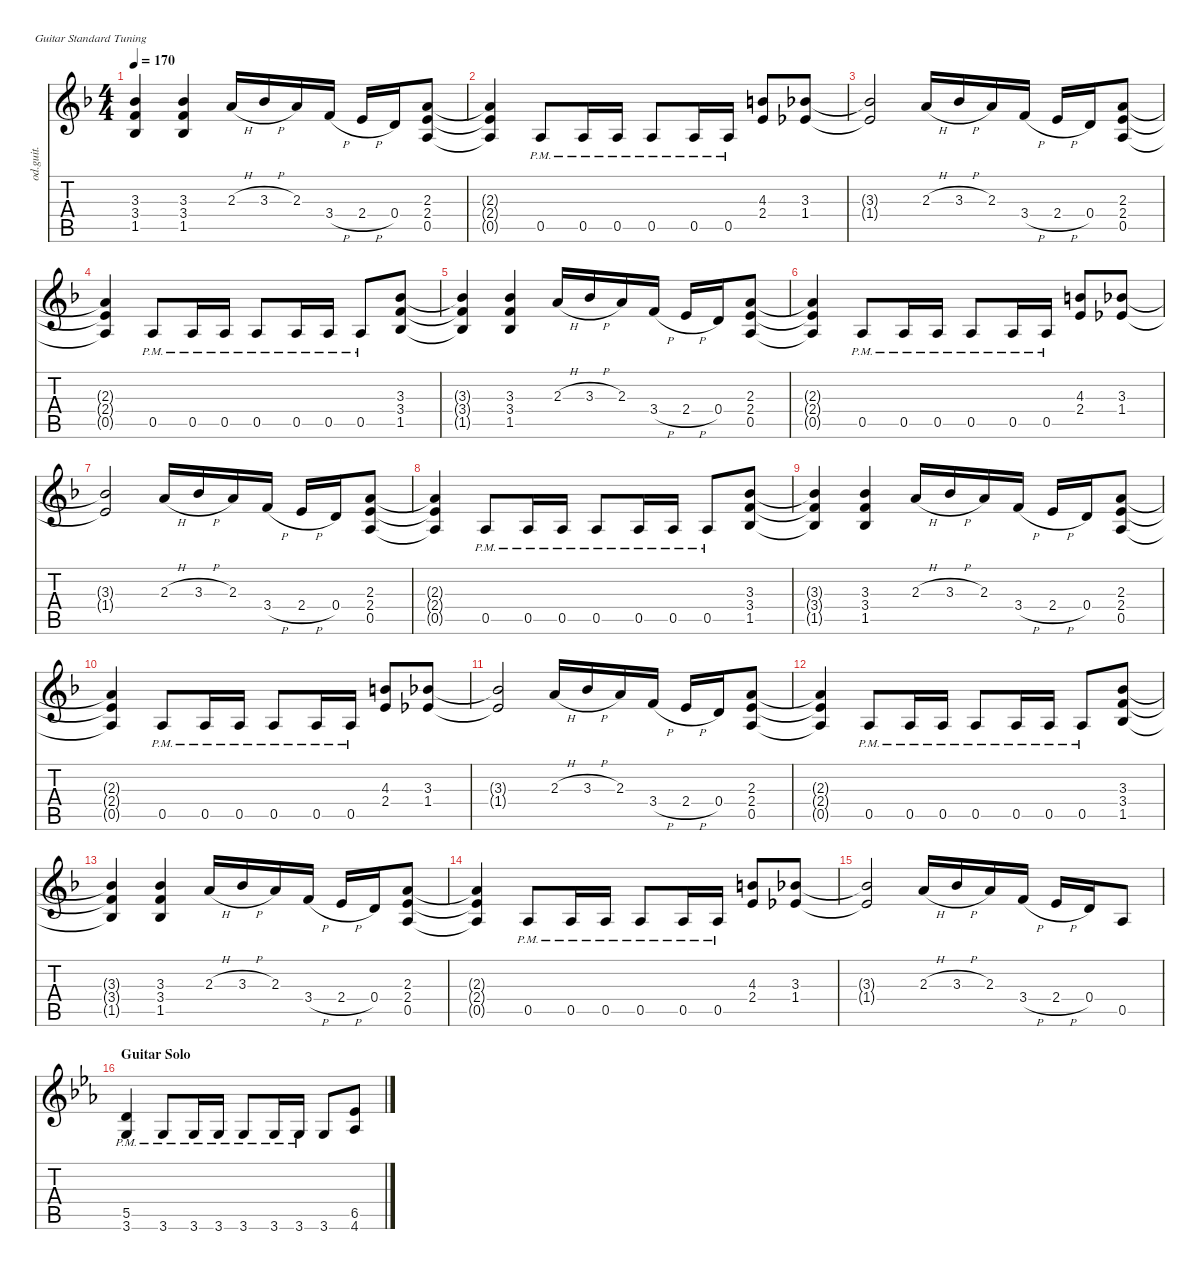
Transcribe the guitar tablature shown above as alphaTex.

\defaultSystemsLayout 4
\hideDynamics
\bracketExtendMode nobrackets
\otherSystemsTrackNameOrientation horizontal
\track ("Guitar I" "od.guit.") {instrument overdrivenguitar}
\staff {score tabs}
\tuning (E4 B3 G3 D3 A2 E2)
\ts (4 4)
\tempo 170
\clef g2
\ks f
(3.3{t acc b} 3.4{t acc forcenatural} 1.5{t acc b}).4{dy f beam Up} (3.3{acc b} 3.4{acc forcenatural} 1.5{acc b}).4{beam Up} 2.3{h acc forcenatural}.16{beam Up} 3.3{h acc b}.16{beam Up} 2.3{acc forcenatural}.16{beam Up} 3.4{h acc forcenatural}.16{beam Up} 2.4{h acc forcenatural}.16{beam Up} 0.4{acc forcenatural}.16{beam Up} (2.3{acc forcenatural} 2.4{acc forcenatural} 0.5{acc forcenatural}).8{beam Up} |
(2.3{t acc forcenatural} 2.4{t acc forcenatural} 0.5{t acc forcenatural}).4{beam Up} 0.5{pm acc forcenatural}.8{beam Up} 0.5{pm acc forcenatural}.16{beam Up} 0.5{pm acc forcenatural}.16{beam Up} 0.5{pm acc forcenatural}.8{beam Up} 0.5{pm acc forcenatural}.16{beam Up} 0.5{pm acc forcenatural}.16{beam Up} (4.3{acc forcenatural} 2.4{acc forcenatural}).8{beam Up} (3.3{acc b} 1.4{acc b}).8{beam Up} |
(3.3{t acc b} 1.4{t acc b}).2{beam Up} 2.3{h acc forcenatural}.16{beam Up} 3.3{h acc b}.16{beam Up} 2.3{acc forcenatural}.16{beam Up} 3.4{h acc forcenatural}.16{beam Up} 2.4{h acc forcenatural}.16{beam Up} 0.4{acc forcenatural}.16{beam Up} (2.3{acc forcenatural} 2.4{acc forcenatural} 0.5{acc forcenatural}).8{beam Up} |
(2.3{t acc forcenatural} 2.4{t acc forcenatural} 0.5{t acc forcenatural}).4{beam Up} 0.5{pm acc forcenatural}.8{beam Up} 0.5{pm acc forcenatural}.16{beam Up} 0.5{pm acc forcenatural}.16{beam Up} 0.5{pm acc forcenatural}.8{beam Up} 0.5{pm acc forcenatural}.16{beam Up} 0.5{pm acc forcenatural}.16{beam Up} 0.5{pm acc forcenatural}.8{beam Up} (3.3{acc b} 3.4{acc forcenatural} 1.5{acc b}).8{beam Up} |
(3.3{t acc b} 3.4{t acc forcenatural} 1.5{t acc b}).4{beam Up} (3.3{acc b} 3.4{acc forcenatural} 1.5{acc b}).4{beam Up} 2.3{h acc forcenatural}.16{beam Up} 3.3{h acc b}.16{beam Up} 2.3{acc forcenatural}.16{beam Up} 3.4{h acc forcenatural}.16{beam Up} 2.4{h acc forcenatural}.16{beam Up} 0.4{acc forcenatural}.16{beam Up} (2.3{acc forcenatural} 2.4{acc forcenatural} 0.5{acc forcenatural}).8{beam Up} |
(2.3{t acc forcenatural} 2.4{t acc forcenatural} 0.5{t acc forcenatural}).4{beam Up} 0.5{pm acc forcenatural}.8{beam Up} 0.5{pm acc forcenatural}.16{beam Up} 0.5{pm acc forcenatural}.16{beam Up} 0.5{pm acc forcenatural}.8{beam Up} 0.5{pm acc forcenatural}.16{beam Up} 0.5{pm acc forcenatural}.16{beam Up} (4.3{acc forcenatural} 2.4{acc forcenatural}).8{beam Up} (3.3{acc b} 1.4{acc b}).8{beam Up} |
(3.3{t acc b} 1.4{t acc b}).2{beam Up} 2.3{h acc forcenatural}.16{beam Up} 3.3{h acc b}.16{beam Up} 2.3{acc forcenatural}.16{beam Up} 3.4{h acc forcenatural}.16{beam Up} 2.4{h acc forcenatural}.16{beam Up} 0.4{acc forcenatural}.16{beam Up} (2.3{acc forcenatural} 2.4{acc forcenatural} 0.5{acc forcenatural}).8{beam Up} |
(2.3{t acc forcenatural} 2.4{t acc forcenatural} 0.5{t acc forcenatural}).4{beam Up} 0.5{pm acc forcenatural}.8{beam Up} 0.5{pm acc forcenatural}.16{beam Up} 0.5{pm acc forcenatural}.16{beam Up} 0.5{pm acc forcenatural}.8{beam Up} 0.5{pm acc forcenatural}.16{beam Up} 0.5{pm acc forcenatural}.16{beam Up} 0.5{pm acc forcenatural}.8{beam Up} (3.3{acc b} 3.4{acc forcenatural} 1.5{acc b}).8{beam Up} |
(3.3{t acc b} 3.4{t acc forcenatural} 1.5{t acc b}).4{beam Up} (3.3{acc b} 3.4{acc forcenatural} 1.5{acc b}).4{beam Up} 2.3{h acc forcenatural}.16{beam Up} 3.3{h acc b}.16{beam Up} 2.3{acc forcenatural}.16{beam Up} 3.4{h acc forcenatural}.16{beam Up} 2.4{h acc forcenatural}.16{beam Up} 0.4{acc forcenatural}.16{beam Up} (2.3{acc forcenatural} 2.4{acc forcenatural} 0.5{acc forcenatural}).8{beam Up} |
(2.3{t acc forcenatural} 2.4{t acc forcenatural} 0.5{t acc forcenatural}).4{beam Up} 0.5{pm acc forcenatural}.8{beam Up} 0.5{pm acc forcenatural}.16{beam Up} 0.5{pm acc forcenatural}.16{beam Up} 0.5{pm acc forcenatural}.8{beam Up} 0.5{pm acc forcenatural}.16{beam Up} 0.5{pm acc forcenatural}.16{beam Up} (4.3{acc forcenatural} 2.4{acc forcenatural}).8{beam Up} (3.3{acc b} 1.4{acc b}).8{beam Up} |
(3.3{t acc b} 1.4{t acc b}).2{beam Up} 2.3{h acc forcenatural}.16{beam Up} 3.3{h acc b}.16{beam Up} 2.3{acc forcenatural}.16{beam Up} 3.4{h acc forcenatural}.16{beam Up} 2.4{h acc forcenatural}.16{beam Up} 0.4{acc forcenatural}.16{beam Up} (2.3{acc forcenatural} 2.4{acc forcenatural} 0.5{acc forcenatural}).8{beam Up} |
(2.3{t acc forcenatural} 2.4{t acc forcenatural} 0.5{t acc forcenatural}).4{beam Up} 0.5{pm acc forcenatural}.8{beam Up} 0.5{pm acc forcenatural}.16{beam Up} 0.5{pm acc forcenatural}.16{beam Up} 0.5{pm acc forcenatural}.8{beam Up} 0.5{pm acc forcenatural}.16{beam Up} 0.5{pm acc forcenatural}.16{beam Up} 0.5{pm acc forcenatural}.8{beam Up} (3.3{acc b} 3.4{acc forcenatural} 1.5{acc b}).8{beam Up} |
(3.3{t acc b} 3.4{t acc forcenatural} 1.5{t acc b}).4{beam Up} (3.3{acc b} 3.4{acc forcenatural} 1.5{acc b}).4{beam Up} 2.3{h acc forcenatural}.16{beam Up} 3.3{h acc b}.16{beam Up} 2.3{acc forcenatural}.16{beam Up} 3.4{h acc forcenatural}.16{beam Up} 2.4{h acc forcenatural}.16{beam Up} 0.4{acc forcenatural}.16{beam Up} (2.3{acc forcenatural} 2.4{acc forcenatural} 0.5{acc forcenatural}).8{beam Up} |
(2.3{t acc forcenatural} 2.4{t acc forcenatural} 0.5{t acc forcenatural}).4{beam Up} 0.5{pm acc forcenatural}.8{beam Up} 0.5{pm acc forcenatural}.16{beam Up} 0.5{pm acc forcenatural}.16{beam Up} 0.5{pm acc forcenatural}.8{beam Up} 0.5{pm acc forcenatural}.16{beam Up} 0.5{pm acc forcenatural}.16{beam Up} (4.3{acc forcenatural} 2.4{acc forcenatural}).8{beam Up} (3.3{acc b} 1.4{acc b}).8{beam Up} |
(3.3{t acc b} 1.4{t acc b}).2{beam Up} 2.3{h acc forcenatural}.16{beam Up} 3.3{h acc b}.16{beam Up} 2.3{acc forcenatural}.16{beam Up} 3.4{h acc forcenatural}.16{beam Up} 2.4{h acc forcenatural}.16{beam Up} 0.4{acc forcenatural}.16{beam Up} 0.5{acc forcenatural}.8{beam Up} |
\section ("" "Guitar Solo")
\ks eb
(5.5{pm acc forcenatural} 3.6{pm acc forcenatural}).4{beam Up} 3.6{pm acc forcenatural}.8{beam Up} 3.6{pm acc forcenatural}.16{beam Up} 3.6{pm acc forcenatural}.16{beam Up} 3.6{pm acc forcenatural}.8{beam Up} 3.6{pm acc forcenatural}.16{beam Up} 3.6{pm acc forcenatural}.16{beam Up} 3.6{acc forcenatural}.8{beam Up} (6.5{acc b} 4.6{acc b}).8{beam Up}
